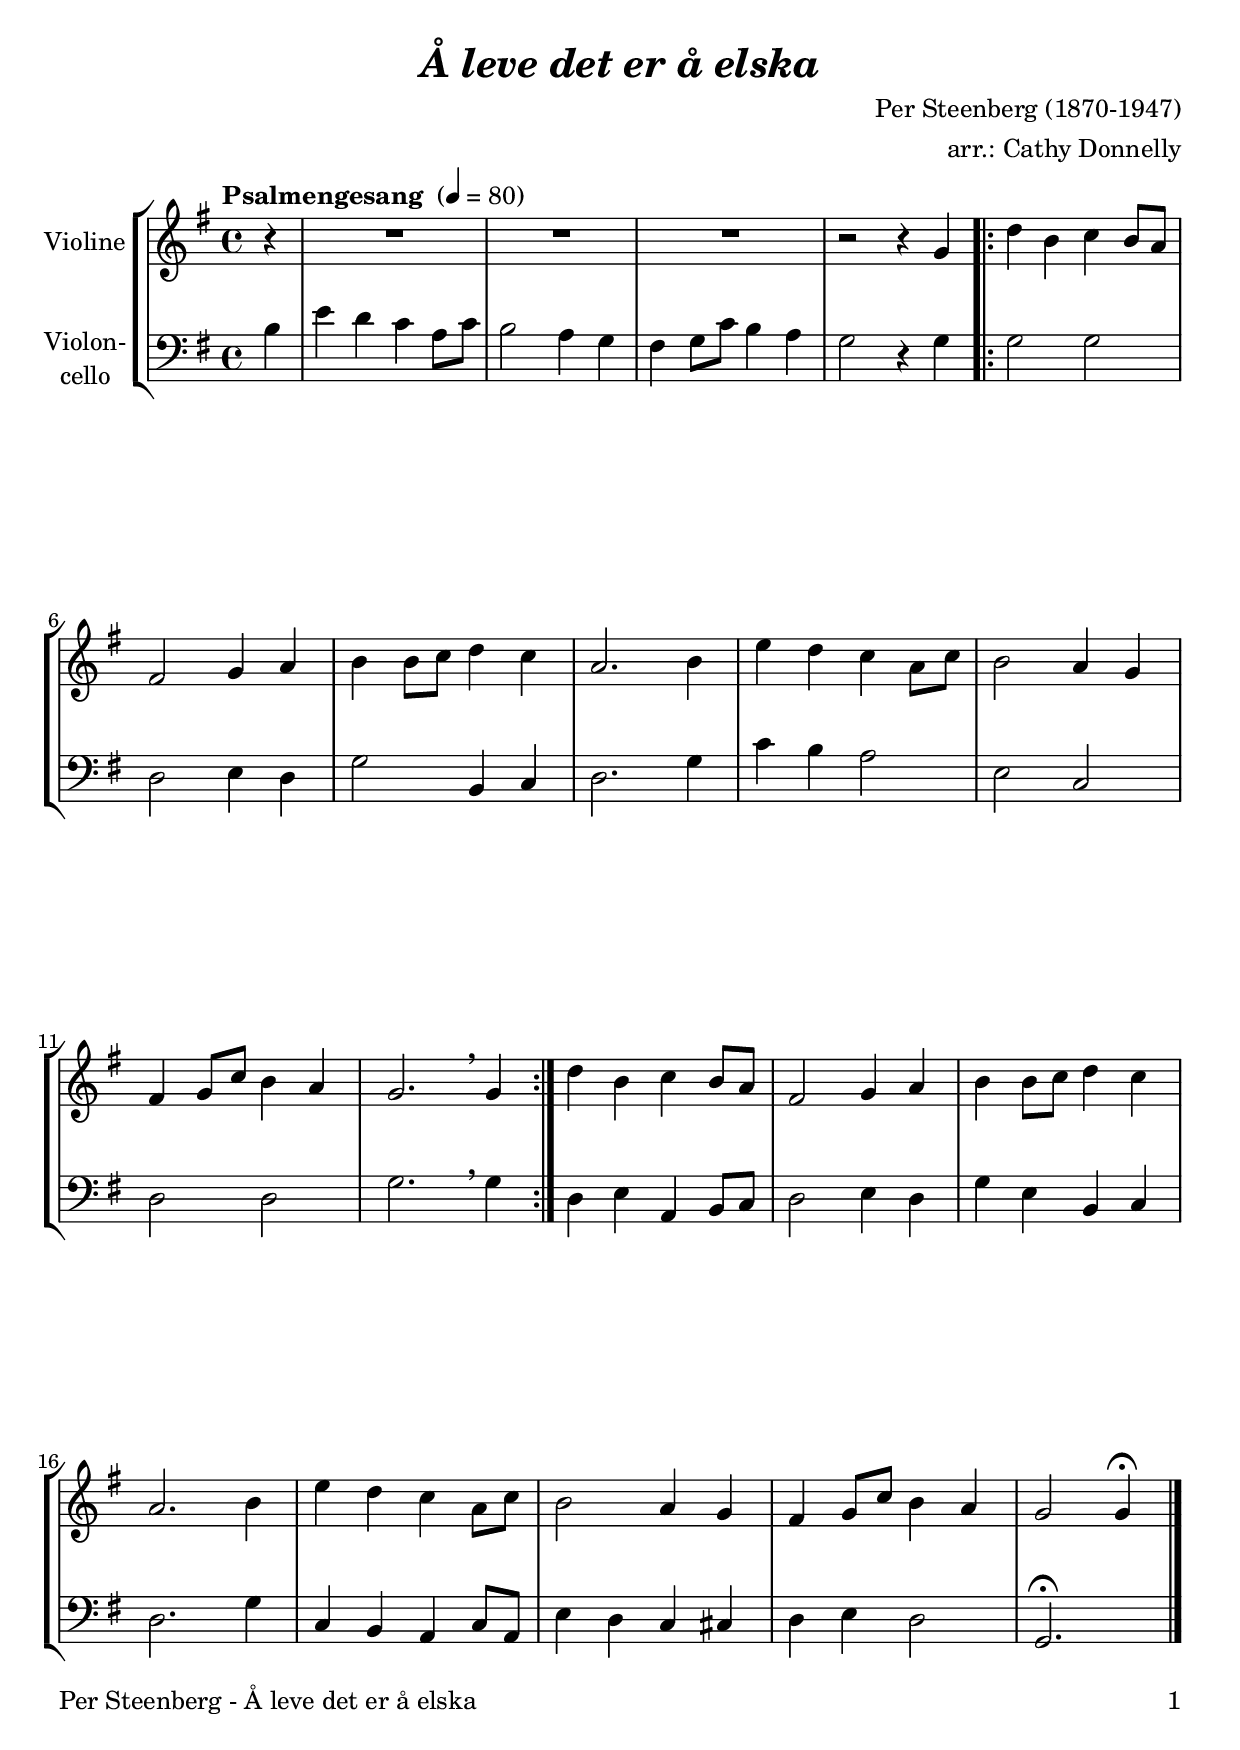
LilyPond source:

\version "2.18.2"
\include "deutsch.ly"
  
#(set-global-staff-size 22)

\header {
  title     = \markup \bold \italic "Å leve det er å elska"
  composer  = "Per Steenberg (1870-1947)"
  arranger  = "arr.: Cathy Donnelly"
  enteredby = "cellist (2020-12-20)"
%  piece     = ""
}

voiceconsts = {
  \key e \major
  \time 4/4
  \clef "treble"
%  \numericTimeSignature
  % Set default beaming for all staves
%  \set Timing.beamExceptions = #'()
%  \set Timing.baseMoment     = #(ly:make-moment 1 4)
%  \set Timing.beatStructure  = #'(1 1 1)
  \tempo "Psalmengesang " 4=80
}

mivl = "violin"
%miba = "pizzicato strings"
miba = "cello"

rit  = \mark \markup \box \italic "rit."
simi = \markup \italic "simile"

va = \relative c' {
  \voiceconsts

  \partial 4 r4
  R1*3
  r2 r4 e
  \repeat volta 2 {
    h' gis a gis8 fis
    dis2 e4 fis
    gis gis8 a h4 a
    fis2. gis4
    cis h a fis8 a

    gis2 fis4 e
    dis e8 a gis4 fis
    e2. \breathe e4
  }
  h' gis a gis8 fis
  dis2 e4 fis
  gis gis8 a h4 a
  fis2. gis4
  cis h a fis8 a
  gis2 fis4 e

  dis e8 a gis4 fis
  e2 e4\fermata \bar "|."
}

vb = \relative c' {
  \voiceconsts
  \clef "bass"
  
  \partial 4 gis4
  cis h a fis8 a
  gis2 fis4 e
  dis e8 a gis4 fis
  e2 r4 e
  \repeat volta 2 {
    e2 e
    h cis4 h
    e2 gis,4 a
    h2. e4
    a gis fis2

    cis a
    h h
    e2. \breathe e4
  }
  h cis fis, gis8 a
  h2 cis4 h
  e cis gis a
  h2. e4
  a, gis fis a8 fis
  cis'4 h a ais

  h cis h2
  e,2.\fermata \bar "|."
}


music = \new StaffGroup <<
      \new Staff {
	\set Staff.midiInstrument = \mivl
	\set Staff.instrumentName = \markup \center-column { "Violine" }
	\transpose e g { \va }
      }

      \new Staff {
	\set Staff.midiInstrument = \miba
	\set Staff.instrumentName = \markup \center-column { "Violon-" "cello" }
	\transpose e g { \vb }
      }
>>

\book {
   \paper {
    print-page-number = ##t
    print-first-page-number = ##t
    ragged-last-bottom = ##f
    oddHeaderMarkup = \markup \null
    evenHeaderMarkup = \markup \null
    oddFooterMarkup = \markup {
      \fill-line {
        \on-the-fly #print-page-number-check-first
        "Per Steenberg - Å leve det er å elska" \fromproperty #'page:page-number-string
      }
    }
    evenFooterMarkup = \oddFooterMarkup
  } \score {
    \music
    \layout {}
  }

  \score {
    \unfoldRepeats \music

    \midi {
      \context {
        \Score
      }
    }
  }
}